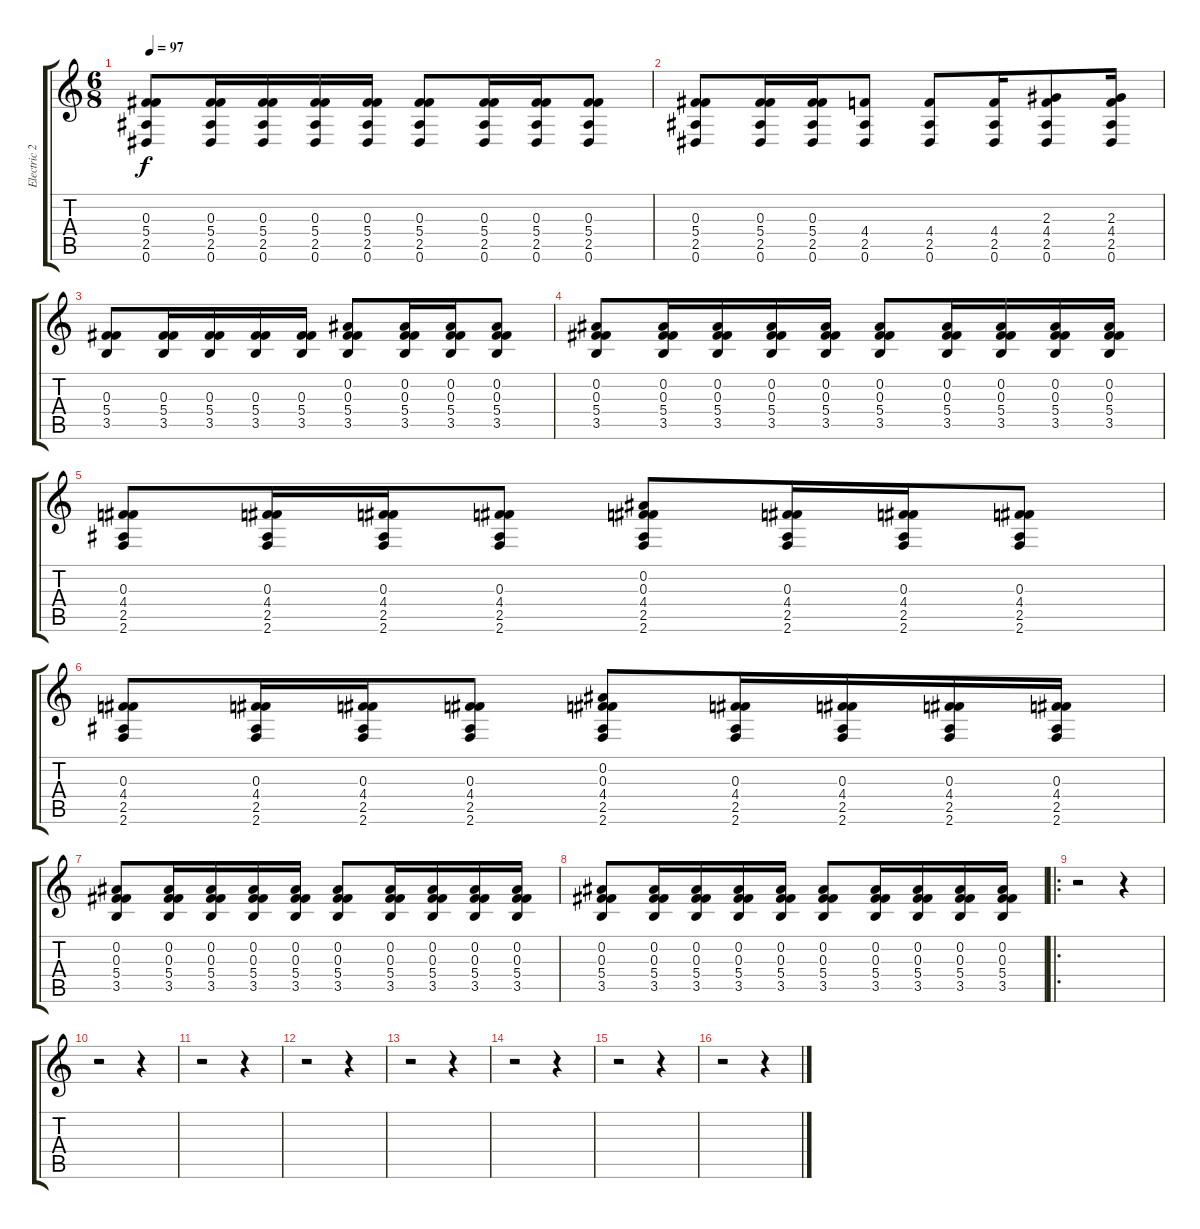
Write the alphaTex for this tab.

\track ("Electric 2" "Electric 2") {instrument distortionguitar}
\staff {score tabs}
\tuning (Eb4 Bb3 Gb3 Db3 Ab2 Eb2) {hide}
\ts (6 8)
\tempo 97
\clef g2
\ks c
(0.3 5.4 2.5 0.6).8{dy f} (0.3 5.4 2.5 0.6).16 (0.3 5.4 2.5 0.6).16 (0.3 5.4 2.5 0.6).16 (0.3 5.4 2.5 0.6).16 (0.3 5.4 2.5 0.6).8 (0.3 5.4 2.5 0.6).16 (0.3 5.4 2.5 0.6).16 (0.3 5.4 2.5 0.6).8 |
(0.3 5.4 2.5 0.6).8 (0.3 5.4 2.5 0.6).16 (0.3 5.4 2.5 0.6).16 (4.4 2.5 0.6).8 (4.4 2.5 0.6).8 (4.4 2.5 0.6).16 (2.3 4.4 2.5 0.6).8 (2.3 4.4 2.5 0.6).16 |
(0.3 5.4 3.5).8 (0.3 5.4 3.5).16 (0.3 5.4 3.5).16 (0.3 5.4 3.5).16 (0.3 5.4 3.5).16 (0.2 0.3 5.4 3.5).8 (0.2 0.3 5.4 3.5).16 (0.2 0.3 5.4 3.5).16 (0.2 0.3 5.4 3.5).8 |
(0.2 0.3 5.4 3.5).8 (0.2 0.3 5.4 3.5).16 (0.2 0.3 5.4 3.5).16 (0.2 0.3 5.4 3.5).16 (0.2 0.3 5.4 3.5).16 (0.2 0.3 5.4 3.5).8 (0.2 0.3 5.4 3.5).16 (0.2 0.3 5.4 3.5).16 (0.2 0.3 5.4 3.5).16 (0.2 0.3 5.4 3.5).16 |
(0.3 4.4 2.5 2.6).8 (0.3 4.4 2.5 2.6).16 (0.3 4.4 2.5 2.6).16 (0.3 4.4 2.5 2.6).8 (0.2 0.3 4.4 2.5 2.6).8 (0.3 4.4 2.5 2.6).16 (0.3 4.4 2.5 2.6).16 (0.3 4.4 2.5 2.6).8 |
(0.3 4.4 2.5 2.6).8 (0.3 4.4 2.5 2.6).16 (0.3 4.4 2.5 2.6).16 (0.3 4.4 2.5 2.6).8 (0.2 0.3 4.4 2.5 2.6).8 (0.3 4.4 2.5 2.6).16 (0.3 4.4 2.5 2.6).16 (0.3 4.4 2.5 2.6).16 (0.3 4.4 2.5 2.6).16 |
(0.2 0.3 5.4 3.5).8 (0.2 0.3 5.4 3.5).16 (0.2 0.3 5.4 3.5).16 (0.2 0.3 5.4 3.5).16 (0.2 0.3 5.4 3.5).16 (0.2 0.3 5.4 3.5).8 (0.2 0.3 5.4 3.5).16 (0.2 0.3 5.4 3.5).16 (0.2 0.3 5.4 3.5).16 (0.2 0.3 5.4 3.5).16 |
(0.2 0.3 5.4 3.5).8 (0.2 0.3 5.4 3.5).16 (0.2 0.3 5.4 3.5).16 (0.2 0.3 5.4 3.5).16 (0.2 0.3 5.4 3.5).16 (0.2 0.3 5.4 3.5).8 (0.2 0.3 5.4 3.5).16 (0.2 0.3 5.4 3.5).16 (0.2 0.3 5.4 3.5).16 (0.2 0.3 5.4 3.5).16 |
\ro
r.2 r.4 |
r.2 r.4 |
r.2 r.4 |
r.2 r.4 |
r.2 r.4 |
r.2 r.4 |
r.2 r.4 |
r.2 r.4
